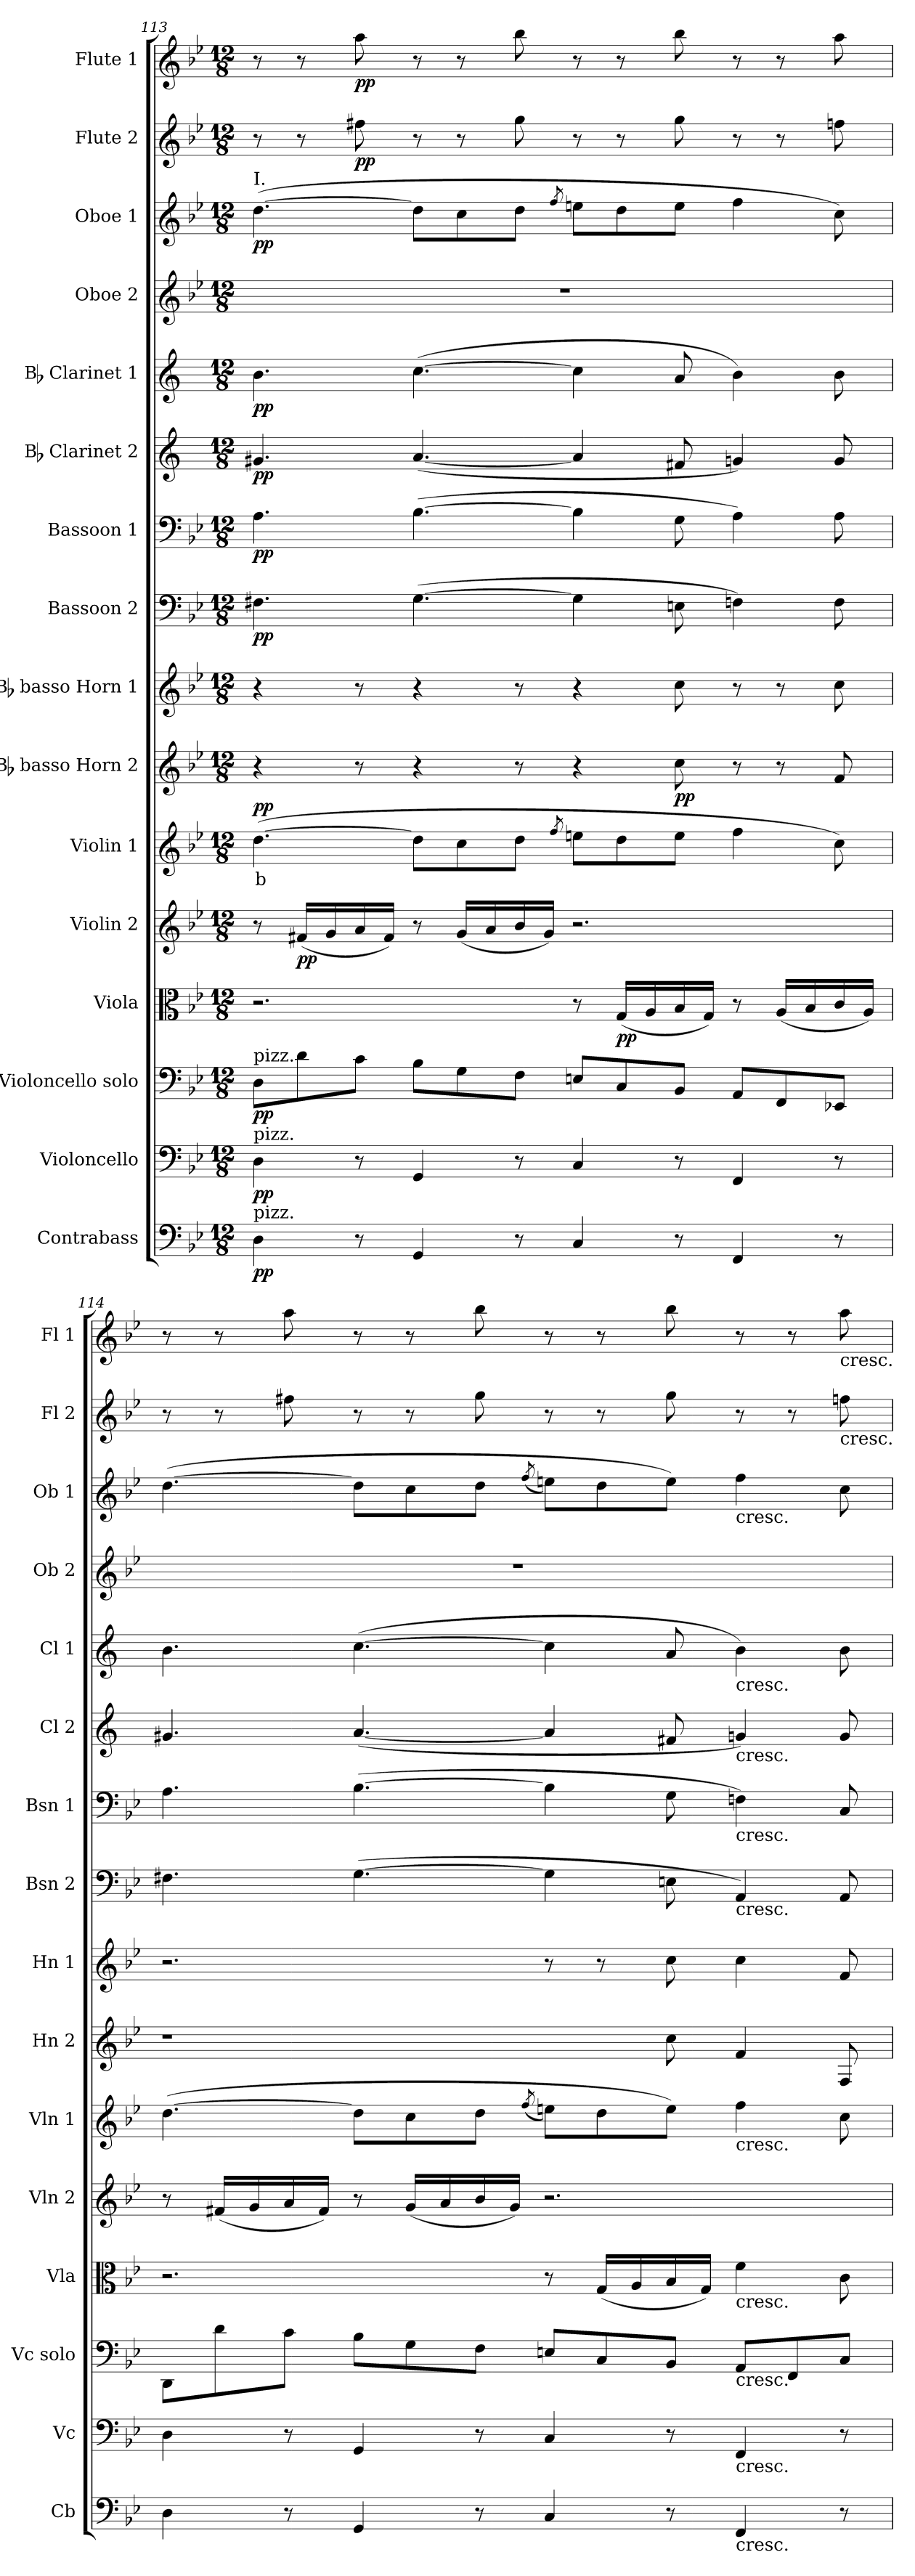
**kern	**dynam	**kern	**dynam	**kern	**dynam	**kern	**dynam	**kern	**dynam	**kern	**text	**dynam	**kern	**dynam	**kern	**kern	**dynam	**kern	**dynam	**kern	**dynam	**kern	**dynam	**kern	**kern	**dynam	**kern	**dynam	**kern	**dynam
*part16	*part16	*part15	*part15	*part14	*part14	*part13	*part13	*part12	*part12	*part11	*part11	*part11	*part10	*part10	*part9	*part8	*part8	*part7	*part7	*part6	*part6	*part5	*part5	*part4	*part3	*part3	*part2	*part2	*part1	*part1
*staff16	*staff16	*staff15	*staff15	*staff14	*staff14	*staff13	*staff13	*staff12	*staff12	*staff11	*staff11	*staff11	*staff10	*staff10	*staff9	*staff8	*staff8	*staff7	*staff7	*staff6	*staff6	*staff5	*staff5	*staff4	*staff3	*staff3	*staff2	*staff2	*staff1	*staff1
*I"Contrabass	*	*I"Violoncello	*	*I"Violoncello solo	*	*I"Viola	*	*I"Violin 2	*	*I"Violin 1	*	*	*I"Bb basso Horn 2	*	*I"Bb basso Horn 1	*I"Bassoon 2	*	*I"Bassoon 1	*	*I"Bb Clarinet 2	*	*I"Bb Clarinet 1	*	*I"Oboe 2	*I"Oboe 1	*	*I"Flute 2	*	*I"Flute 1	*
*I'Cb	*	*I'Vc	*	*I'Vc solo	*	*I'Vla	*	*I'Vln 2	*	*I'Vln 1	*	*	*I'Hn 2	*	*I'Hn 1	*I'Bsn 2	*	*I'Bsn 1	*	*I'Cl 2	*	*I'Cl 1	*	*I'Ob 2	*I'Ob 1	*	*I'Fl 2	*	*I'Fl 1	*
!!LO:PB:g=z
*clefF4	*	*clefF4	*	*clefF4	*	*clefC3	*	*clefG2	*	*clefG2	*	*	*clefG2	*	*clefG2	*clefF4	*	*clefF4	*	*clefG2	*	*clefG2	*	*clefG2	*clefG2	*	*clefG2	*	*clefG2	*
*ITrd7c12	*	*	*	*	*	*	*	*	*	*	*	*	*ITrd8c14	*	*ITrd8c14	*	*	*	*	*ITrd1c2	*	*ITrd1c2	*	*	*	*	*	*	*	*
*k[b-e-]	*	*k[b-e-]	*	*k[b-e-]	*	*k[b-e-]	*	*k[b-e-]	*	*k[b-e-]	*	*	*k[b-e-]	*	*k[b-e-]	*k[b-e-]	*	*k[b-e-]	*	*k[b-e-]	*	*k[b-e-]	*	*k[b-e-]	*k[b-e-]	*	*k[b-e-]	*	*k[b-e-]	*
*M12/8	*	*M12/8	*	*M12/8	*	*M12/8	*	*M12/8	*	*M12/8	*	*	*M12/8	*	*M12/8	*M12/8	*	*M12/8	*	*M12/8	*	*M12/8	*	*M12/8	*M12/8	*	*M12/8	*	*M12/8	*
=113	=113	=113	=113	=113	=113	=113	=113	=113	=113	=113	=113	=113	=113	=113	=113	=113	=113	=113	=113	=113	=113	=113	=113	=113	=113	=113	=113	=113	=113	=113
!	!	!	!	!	!	!	!	!	!	!	!	!	!	!	!	!	!	!	!	!	!	!	!	!	!LO:TX:a:t=I.	!	!	!	!	!
!	!	!	!	!LO:TX:a:t=pizz.	!	!	!	!	!	!	!	!	!	!	!	!	!	!	!	!	!	!	!	!	!	!	!	!	!	!
!	!	!LO:TX:a:t=pizz.	!	!	!	!	!	!	!	!	!	!	!	!	!	!	!	!	!	!	!	!	!	!	!	!	!	!	!	!
!LO:TX:a:t=pizz.	!	!	!	!	!	!	!	!	!	!	!	!	!	!	!	!	!	!	!	!	!	!	!	!	!	!	!	!	!	!
!	!LO:DY:b	!	!LO:DY:b	!	!LO:DY:b	!	!	!	!	!	!LO:LY:b:color=#FF0000	!LO:DY:b	!	!	!	!	!LO:DY:b	!	!LO:DY:b	!	!LO:DY:b	!	!LO:DY:b	!	!	!LO:DY:b	!	!	!	!
4DD\	pp	4D\	pp	8D\L	pp	2.r	.	8r	.	([4.dd\	b	pp	4r	.	4r	4.F#X\	pp	4.A\	pp	4.f#X/	pp	4.a\	pp	1.r	([4.dd\	pp	8r	.	8r	.
!	!	!	!	!	!	!	!	!	!LO:DY:b	!	!	!	!	!	!	!	!	!	!	!	!	!	!	!	!	!	!	!	!	!
.	.	.	.	8d\	.	.	.	(16f#X/LL	pp	.	.	.	.	.	.	.	.	.	.	.	.	.	.	.	.	.	8r	.	8r	.
.	.	.	.	.	.	.	.	16g/	.	.	.	.	.	.	.	.	.	.	.	.	.	.	.	.	.	.	.	.	.	.
!	!	!	!	!	!	!	!	!	!	!	!	!	!	!	!	!	!	!	!	!	!	!	!	!	!	!	!	!LO:DY:b	!	!LO:DY:b
8r	.	8r	.	8c\J	.	.	.	16a/	.	.	.	.	8r	.	8r	.	.	.	.	.	.	.	.	.	.	.	8ff#X\	pp	8aa\	pp
.	.	.	.	.	.	.	.	16f#/JJ)	.	.	.	.	.	.	.	.	.	.	.	.	.	.	.	.	.	.	.	.	.	.
4GGG/	.	4GG/	.	8B-\L	.	.	.	8r	.	8dd\L]	.	.	4r	.	4r	([4.G\	.	([4.B-\	.	([4.g/	.	([4.b-\	.	.	8dd\L]	.	8r	.	8r	.
.	.	.	.	8G\	.	.	.	(16g/LL	.	8cc\	.	.	.	.	.	.	.	.	.	.	.	.	.	.	8cc\	.	8r	.	8r	.
.	.	.	.	.	.	.	.	16a/	.	.	.	.	.	.	.	.	.	.	.	.	.	.	.	.	.	.	.	.	.	.
8r	.	8r	.	8F\J	.	.	.	16b-/	.	8dd\J	.	.	8r	.	8r	.	.	.	.	.	.	.	.	.	8dd\J	.	8gg\	.	8bb-\	.
.	.	.	.	.	.	.	.	16g/JJ)	.	.	.	.	.	.	.	.	.	.	.	.	.	.	.	.	.	.	.	.	.	.
.	.	.	.	.	.	.	.	.	.	8qff/	.	.	.	.	.	.	.	.	.	.	.	.	.	.	8qff/	.	.	.	.	.
4CC/	.	4C/	.	8En/L	.	8r	.	2.r	.	8een\L	.	.	4r	.	4r	4G\]	.	4B-\]	.	4g/]	.	4b-\]	.	.	8een\L	.	8r	.	8r	.
!	!	!	!	!	!	!	!LO:DY:b	!	!	!	!	!	!	!	!	!	!	!	!	!	!	!	!	!	!	!	!	!	!	!
.	.	.	.	8C/	.	(16G/LL	pp	.	.	8dd\	.	.	.	.	.	.	.	.	.	.	.	.	.	.	8dd\	.	8r	.	8r	.
.	.	.	.	.	.	16A/	.	.	.	.	.	.	.	.	.	.	.	.	.	.	.	.	.	.	.	.	.	.	.	.
!	!	!	!	!	!	!	!	!	!	!	!	!	!	!LO:DY:b	!	!	!	!	!	!	!	!	!	!	!	!	!	!	!	!
8r	.	8r	.	8BB-/J	.	16B-/	.	.	.	8ee\J	.	.	8c\	pp	8c\	8En\	.	8G\	.	8en/	.	8g/	.	.	8ee\J	.	8gg\	.	8bb-\	.
.	.	.	.	.	.	16G/JJ)	.	.	.	.	.	.	.	.	.	.	.	.	.	.	.	.	.	.	.	.	.	.	.	.
4FFF/	.	4FF/	.	8AA/L	.	8r	.	.	.	4ff\	.	.	8r	.	8r	4Fn\)	.	4A\)	.	4fn/)	.	4a\)	.	.	4ff\	.	8r	.	8r	.
.	.	.	.	8FF/	.	(16A/LL	.	.	.	.	.	.	8r	.	8r	.	.	.	.	.	.	.	.	.	.	.	8r	.	8r	.
.	.	.	.	.	.	16B-/	.	.	.	.	.	.	.	.	.	.	.	.	.	.	.	.	.	.	.	.	.	.	.	.
8r	.	8r	.	8EE-X/J	.	16c/	.	.	.	8cc\)	.	.	8F/	.	8c\	8F\	.	8A\	.	8f/	.	8a\	.	.	8cc\)	.	8ffn\	.	8aa\	.
.	.	.	.	.	.	16A/JJ)	.	.	.	.	.	.	.	.	.	.	.	.	.	.	.	.	.	.	.	.	.	.	.	.
=114	=114	=114	=114	=114	=114	=114	=114	=114	=114	=114	=114	=114	=114	=114	=114	=114	=114	=114	=114	=114	=114	=114	=114	=114	=114	=114	=114	=114	=114	=114
4DD\	.	4D\	.	8DD\L	.	2.r	.	8r	.	([4.dd\	.	.	1r	.	2.r	4.F#X\	.	4.A\	.	4.f#X/	.	4.a\	.	1.r	([4.dd\	.	8r	.	8r	.
.	.	.	.	8d\	.	.	.	(16f#X/LL	.	.	.	.	.	.	.	.	.	.	.	.	.	.	.	.	.	.	8r	.	8r	.
.	.	.	.	.	.	.	.	16g/	.	.	.	.	.	.	.	.	.	.	.	.	.	.	.	.	.	.	.	.	.	.
8r	.	8r	.	8c\J	.	.	.	16a/	.	.	.	.	.	.	.	.	.	.	.	.	.	.	.	.	.	.	8ff#X\	.	8aa\	.
.	.	.	.	.	.	.	.	16f#/JJ)	.	.	.	.	.	.	.	.	.	.	.	.	.	.	.	.	.	.	.	.	.	.
4GGG/	.	4GG/	.	8B-\L	.	.	.	8r	.	8dd\L]	.	.	.	.	.	([4.G\	.	([4.B-\	.	([4.g/	.	([4.b-\	.	.	8dd\L]	.	8r	.	8r	.
.	.	.	.	8G\	.	.	.	(16g/LL	.	8cc\	.	.	.	.	.	.	.	.	.	.	.	.	.	.	8cc\	.	8r	.	8r	.
.	.	.	.	.	.	.	.	16a/	.	.	.	.	.	.	.	.	.	.	.	.	.	.	.	.	.	.	.	.	.	.
8r	.	8r	.	8F\J	.	.	.	16b-/	.	8dd\J	.	.	.	.	.	.	.	.	.	.	.	.	.	.	8dd\J	.	8gg\	.	8bb-\	.
.	.	.	.	.	.	.	.	16g/JJ)	.	.	.	.	.	.	.	.	.	.	.	.	.	.	.	.	.	.	.	.	.	.
.	.	.	.	.	.	.	.	.	.	(8qff/	.	.	.	.	.	.	.	.	.	.	.	.	.	.	(8qff/	.	.	.	.	.
4CC/	.	4C/	.	8En/L	.	8r	.	2.r	.	8een\L)	.	.	.	.	8r	4G\]	.	4B-\]	.	4g/]	.	4b-\]	.	.	8een\L)	.	8r	.	8r	.
.	.	.	.	8C/	.	(16G/LL	.	.	.	8dd\	.	.	.	.	8r	.	.	.	.	.	.	.	.	.	8dd\	.	8r	.	8r	.
.	.	.	.	.	.	16A/	.	.	.	.	.	.	.	.	.	.	.	.	.	.	.	.	.	.	.	.	.	.	.	.
8r	.	8r	.	8BB-/J	.	16B-/	.	.	.	8ee\J)	.	.	8c\	.	8c\	8En\	.	8G\	.	8en/	.	8g/	.	.	8ee\J)	.	8gg\	.	8bb-\	.
.	.	.	.	.	.	16G/JJ)	.	.	.	.	.	.	.	.	.	.	.	.	.	.	.	.	.	.	.	.	.	.	.	.
!	!	!	!	!	!	!	!	!	!	!	!	!	!	!	!	!	!	!	!	!	!	!	!	!	!LO:TX:b:t=cresc.	!	!	!	!	!
!	!	!	!	!	!	!	!	!	!	!	!	!	!	!	!	!	!	!	!	!	!	!LO:TX:b:t=cresc.	!	!	!	!	!	!	!	!
!	!	!	!	!	!	!	!	!	!	!	!	!	!	!	!	!	!	!	!	!LO:TX:b:t=cresc.	!	!	!	!	!	!	!	!	!	!
!	!	!	!	!	!	!	!	!	!	!	!	!	!	!	!	!	!	!LO:TX:b:t=cresc.	!	!	!	!	!	!	!	!	!	!	!	!
!	!	!	!	!	!	!	!	!	!	!	!	!	!	!	!	!LO:TX:b:t=cresc.	!	!	!	!	!	!	!	!	!	!	!	!	!	!
!	!	!	!	!	!	!	!	!	!	!LO:TX:b:t=cresc.	!	!	!	!	!	!	!	!	!	!	!	!	!	!	!	!	!	!	!	!
!	!	!	!	!	!	!LO:TX:b:t=cresc.	!	!	!	!	!	!	!	!	!	!	!	!	!	!	!	!	!	!	!	!	!	!	!	!
!	!	!	!	!LO:TX:b:t=cresc.	!	!	!	!	!	!	!	!	!	!	!	!	!	!	!	!	!	!	!	!	!	!	!	!	!	!
!	!	!LO:TX:b:t=cresc.	!	!	!	!	!	!	!	!	!	!	!	!	!	!	!	!	!	!	!	!	!	!	!	!	!	!	!	!
!LO:TX:b:t=cresc.	!	!	!	!	!	!	!	!	!	!	!	!	!	!	!	!	!	!	!	!	!	!	!	!	!	!	!	!	!	!
4FFF/	.	4FF/	.	8AA/L	.	4f\	.	.	.	4ff\	.	.	4F/	.	4c\	4AA/)	.	4Fn\)	.	4fn/)	.	4a\)	.	.	4ff\	.	8r	.	8r	.
.	.	.	.	8FF/	.	.	.	.	.	.	.	.	.	.	.	.	.	.	.	.	.	.	.	.	.	.	8r	.	8r	.
!	!	!	!	!	!	!	!	!	!	!	!	!	!	!	!	!	!	!	!	!	!	!	!	!	!	!	!	!	!LO:TX:b:t=cresc.	!
!	!	!	!	!	!	!	!	!	!	!	!	!	!	!	!	!	!	!	!	!	!	!	!	!	!	!	!LO:TX:b:t=cresc.	!	!	!
8r	.	8r	.	8C/J	.	8c\	.	.	.	8cc\	.	.	8FF/	.	8F/	8AA/	.	8C/	.	8f/	.	8a\	.	.	8cc\	.	8ffn\	.	8aa\	.
=	=	=	=	=	=	=	=	=	=	=	=	=	=	=	=	=	=	=	=	=	=	=	=	=	=	=	=	=	=	=
*-	*-	*-	*-	*-	*-	*-	*-	*-	*-	*-	*-	*-	*-	*-	*-	*-	*-	*-	*-	*-	*-	*-	*-	*-	*-	*-	*-	*-	*-	*-
